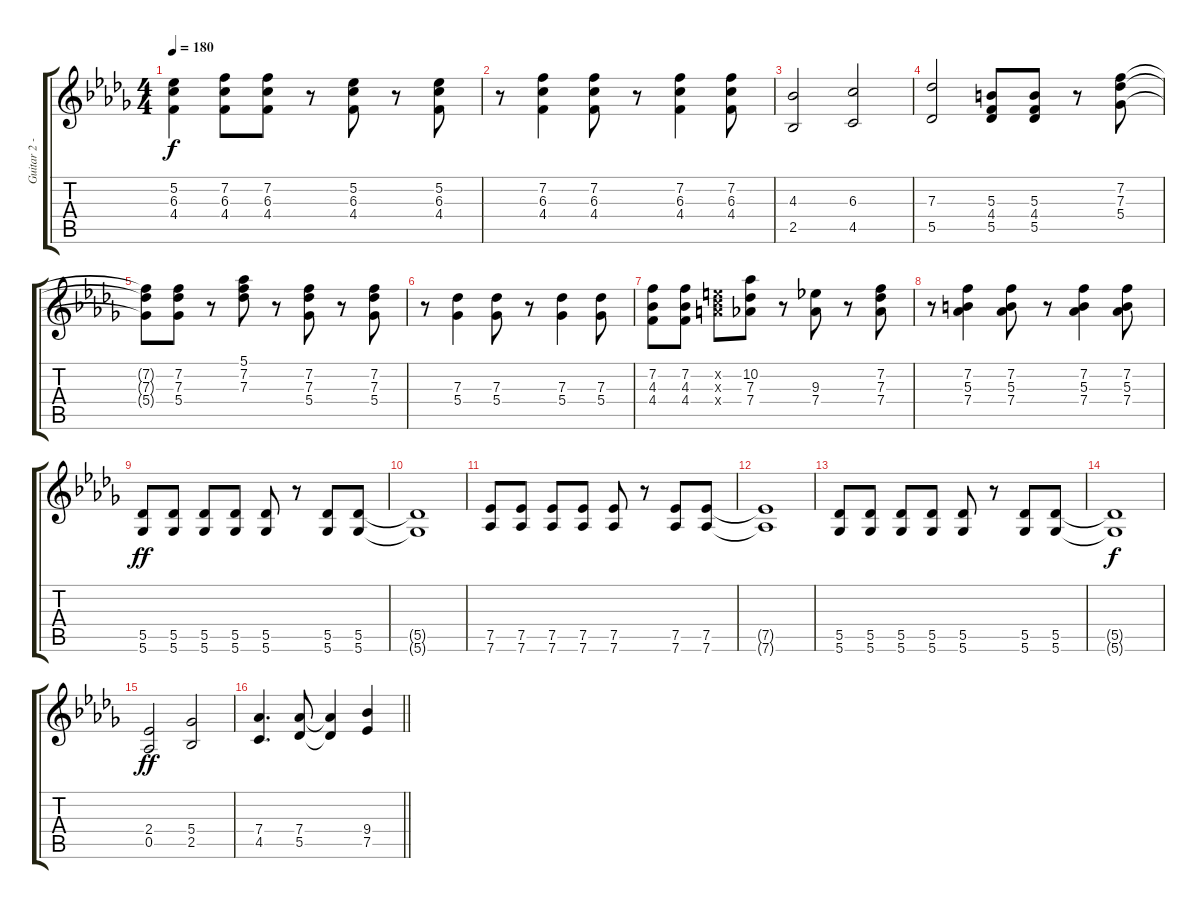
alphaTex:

\track ("Guitar 2 - Sunao" "Guitar 2 -") {instrument distortionguitar}
\staff {score tabs}
\tuning (Eb4 Bb3 Gb3 Db3 Ab2 Db2) {hide}
\ts (4 4)
\tempo 180
\clef g2
\ks db
(5.2 6.3 4.4).4{dy f} (7.2 6.3 4.4).8 (7.2 6.3 4.4).8 r.8 (5.2 6.3 4.4).8 r.8 (5.2 6.3 4.4).8 |
r.8 (7.2 6.3 4.4).4 (7.2 6.3 4.4).8 r.8 (7.2 6.3 4.4).4 (7.2 6.3 4.4).8 |
(4.3 2.5).2 (6.3 4.5).2 |
(7.3 5.5).2 (5.3 4.4 5.5).8 (5.3 4.4 5.5).8 r.8 (7.2 7.3 5.4).8 |
(7.2{t} 7.3{t} 5.4{t}).8 (7.2 7.3 5.4).8 r.8 (5.1 7.2 7.3).8 r.8 (7.2 7.3 5.4).8 r.8 (7.2 7.3 5.4).8 |
r.8 (7.3 5.4).4 (7.3 5.4).8 r.8 (7.3 5.4).4 (7.3 5.4).8 |
(7.2 4.3 4.4).8 (7.2 4.3 4.4).8 (6.2{x} 6.3{x} 8.4{x}).8 (10.2 7.3 7.4).8 r.8 (9.3 7.4).8 r.8 (7.2 7.3 7.4).8 |
r.8 (7.2 5.3 7.4).4 (7.2 5.3 7.4).8 r.8 (7.2 5.3 7.4).4 (7.2 5.3 7.4).8 |
(5.5 5.6).8{dy ff} (5.5 5.6).8 (5.5 5.6).8 (5.5 5.6).8 (5.5 5.6).8 r.8 (5.5 5.6).8 (5.5 5.6).8 |
(5.5{t} 5.6{t}).1 |
(7.5 7.6).8 (7.5 7.6).8 (7.5 7.6).8 (7.5 7.6).8 (7.5 7.6).8 r.8 (7.5 7.6).8 (7.5 7.6).8 |
(7.5{t} 7.6{t}).1 |
(5.5 5.6).8 (5.5 5.6).8 (5.5 5.6).8 (5.5 5.6).8 (5.5 5.6).8 r.8 (5.5 5.6).8 (5.5 5.6).8 |
(5.5{t} 5.6{t}).1{dy f} |
(2.4 0.5).2{dy ff} (5.4 2.5).2 |
\barLineRight lightlight
(7.4 4.5).4{d} (7.4 5.5).8 (7.4{t} 5.5{t}).4 (9.4 7.5).4
